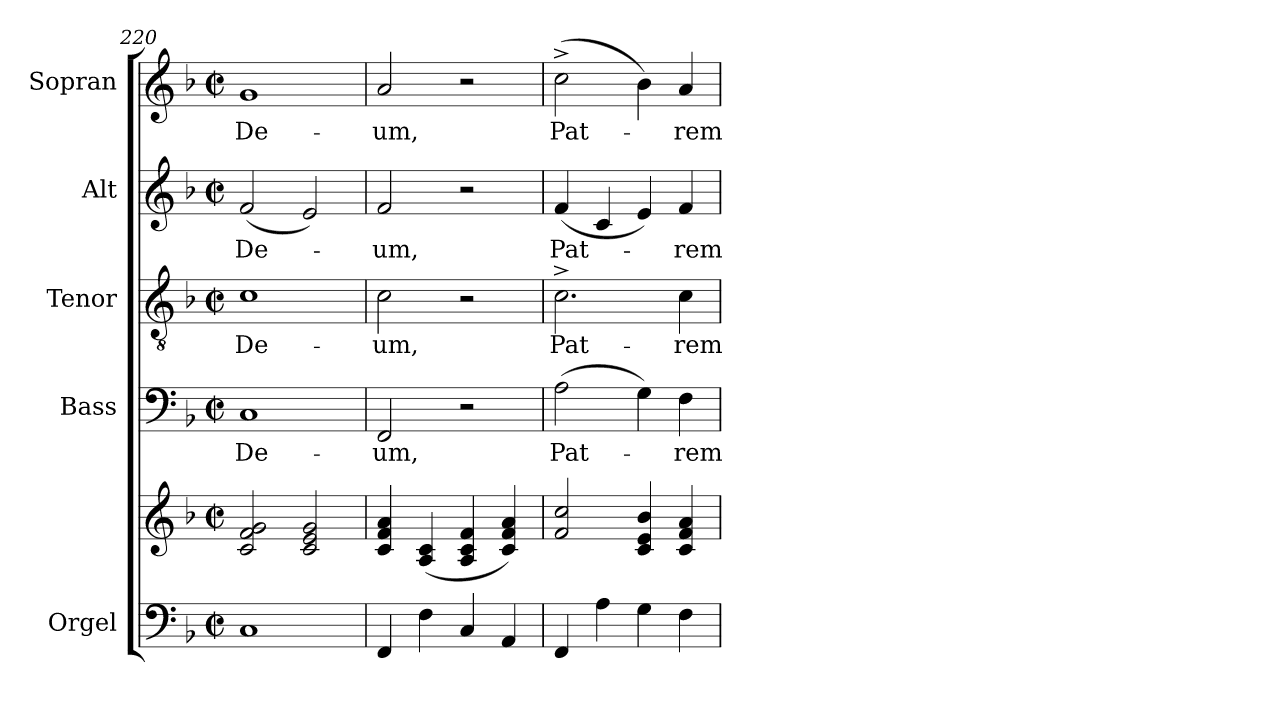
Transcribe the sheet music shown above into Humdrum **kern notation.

**kern	**kern	**kern	**text	**kern	**text	**kern	**text	**kern	**text
*part5	*part5	*part4	*part4	*part3	*part3	*part2	*part2	*part1	*part1
*staff6	*staff5	*staff4	*staff4	*staff3	*staff3	*staff2	*staff2	*staff1	*staff1
*I"Orgel	*	*I"Bass	*	*I"Tenor	*	*I"Alt	*	*I"Sopran	*
*I'Org.	*	*I'B.	*	*I'T.	*	*I'A.	*	*I'S.	*
*clefF4	*clefG2	*clefF4	*	*clefGv2	*	*clefG2	*	*clefG2	*
*k[b-]	*k[b-]	*k[b-]	*	*k[b-]	*	*k[b-]	*	*k[b-]	*
*F:	*F:	*F:	*	*F:	*	*F:	*	*F:	*
*M2/2	*M2/2	*M2/2	*	*M2/2	*	*M2/2	*	*M2/2	*
*met(c|)	*met(c|)	*met(c|)	*	*met(c|)	*	*met(c|)	*	*met(c|)	*
=220	=220	=220	=220	=220	=220	=220	=220	=220	=220
!	!	!	!LO:LY:b	!	!LO:LY:b	!	!LO:LY:b	!	!LO:LY:b
1C	2c/ 2f/ 2g/	1C	De-	1c	De-	(<2f/	De-	1g	De-
.	2c/ 2e/ 2g/	.	.	.	.	2e/)	.	.	.
=221	=221	=221	=221	=221	=221	=221	=221	=221	=221
!	!	!	!LO:LY:b	!	!LO:LY:b	!	!LO:LY:b	!	!LO:LY:b
4FF/	4c/ 4f/ 4a/	2FF/	-um,	2c\	-um,	2f/	-um,	2a/	-um,
4F\	(4A/ 4c/	.	.	.	.	.	.	.	.
4C/	4A/ 4c/ 4f/	2r	.	2r	.	2r	.	2r	.
4AA/	4c/ 4f/ 4a/)	.	.	.	.	.	.	.	.
=222	=222	=222	=222	=222	=222	=222	=222	=222	=222
!	!	!	!LO:LY:b	!	!LO:LY:b	!	!LO:LY:b	!	!LO:LY:b
4FF/	2f/ 2cc/	(>2A\	Pat-	2.c^>\	Pat-	(<4f/	Pat-	(>2cc^>\	Pat-
4A\	.	.	.	.	.	4c/	.	.	.
4G\	4c/ 4e/ 4b-/	4G\)	.	.	.	4e/)	.	4b-\)	.
!	!	!	!LO:LY:b	!	!LO:LY:b	!	!LO:LY:b	!	!LO:LY:b
4F\	4c/ 4f/ 4a/	4F\	-rem	4c\	-rem	4f/	-rem	4a/	-rem
=	=	=	=	=	=	=	=	=	=
*-	*-	*-	*-	*-	*-	*-	*-	*-	*-
